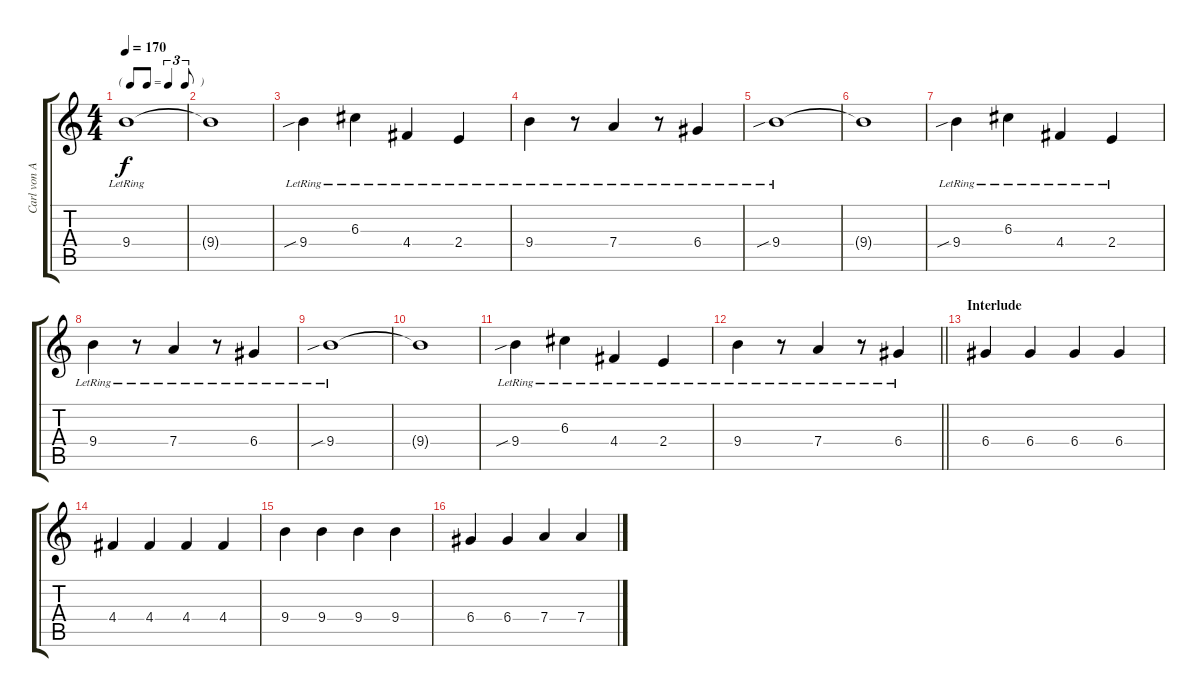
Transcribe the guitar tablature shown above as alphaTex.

\track ("Carl von Arbin - Lead Guitar" "Carl von A") {instrument overdrivenguitar}
\staff {score tabs}
\tuning (E4 B3 G3 D3 A2 E2) {hide}
\ts (4 4)
\tf triplet8th
\tempo 170
\clef g2
\ks c
9.4{lr}.1{dy f} |
9.4{t}.1 |
9.4{sib lr}.4 6.3{lr}.4 4.4{lr}.4 2.4{lr}.4 |
9.4{lr}.4 r.8 7.4{lr}.4 r.8 6.4{lr}.4 |
9.4{sib lr}.1 |
9.4{t}.1 |
9.4{sib lr}.4 6.3{lr}.4 4.4{lr}.4 2.4{lr}.4 |
9.4{lr}.4 r.8 7.4{lr}.4 r.8 6.4{lr}.4 |
9.4{sib lr}.1 |
9.4{t}.1 |
9.4{sib lr}.4 6.3{lr}.4 4.4{lr}.4 2.4{lr}.4 |
\barLineRight lightlight
9.4{lr}.4 r.8 7.4{lr}.4 r.8 6.4{lr}.4 |
\section ("" "Interlude")
6.4.4 6.4.4 6.4.4 6.4.4 |
4.4.4 4.4.4 4.4.4 4.4.4 |
9.4.4 9.4.4 9.4.4 9.4.4 |
6.4.4 6.4.4 7.4.4 7.4.4
